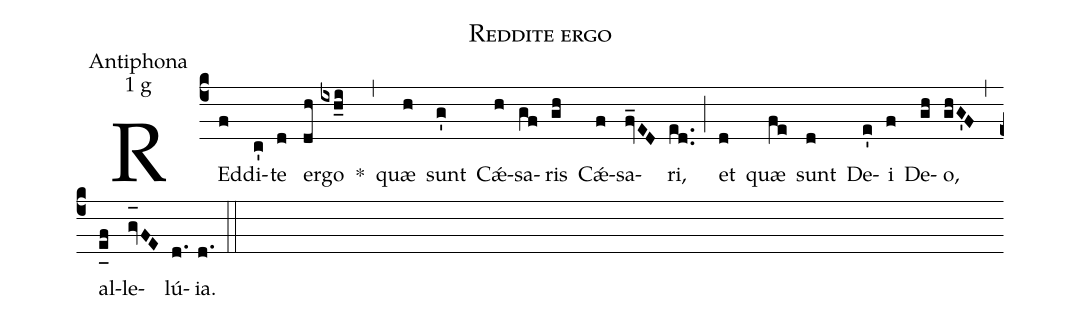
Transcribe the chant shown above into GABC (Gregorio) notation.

name:Reddite ergo;
office-part:Antiphona;
mode:1;
mode-differentia:g;
%%
(c4) REd(f)di(c')te(d) er(dh)go(ixh_i) *(,) quæ(h) sunt(g') Cǽ(h)sa(gf)ris(gh) Cǽ(f)sa(fv_ED)ri,(ed..) (;) et(d) quæ(fe) sunt(d) De(e')i(f) De(gh)o,(ghG'F) (,) al(e_[uh:l]f)le(gv_[oh:h]FE)lú(d.){ia}.(d.) (::)
